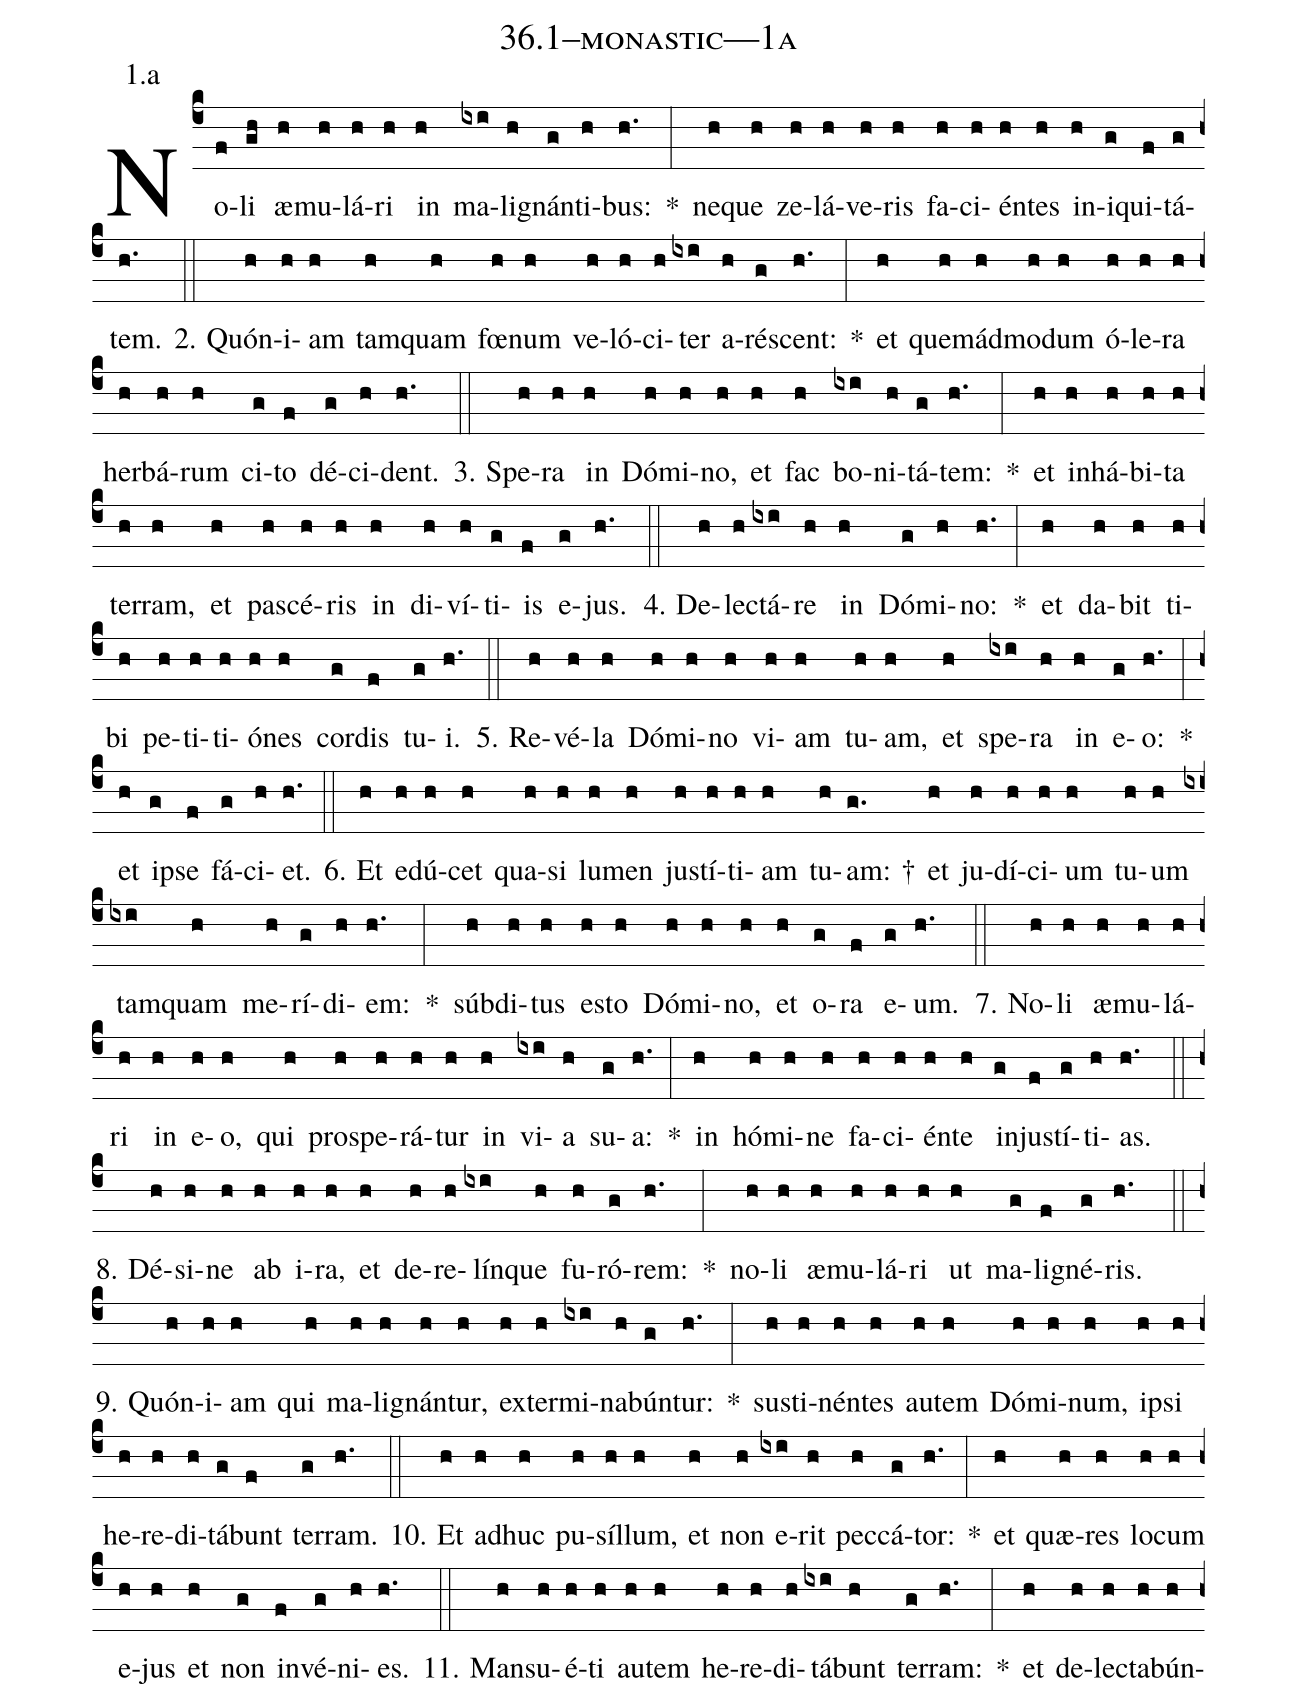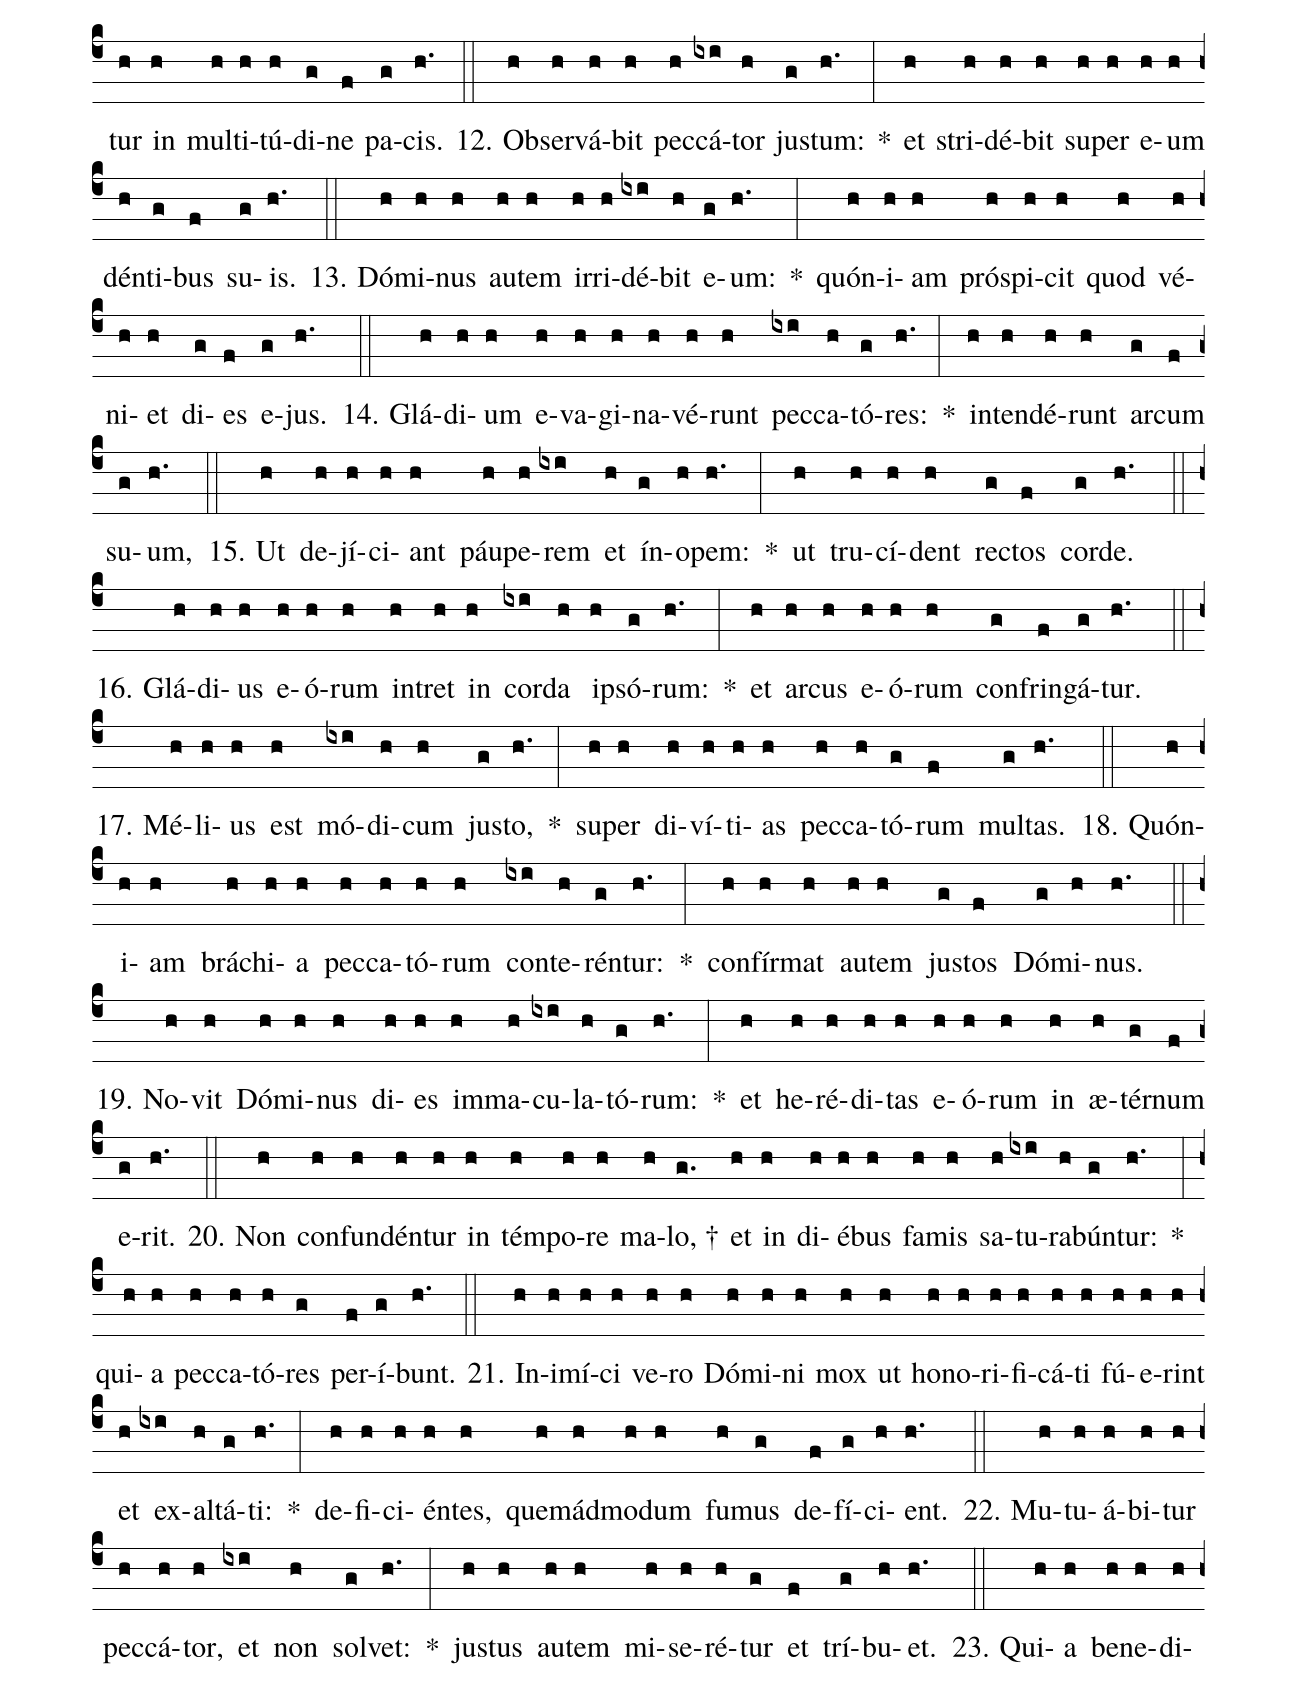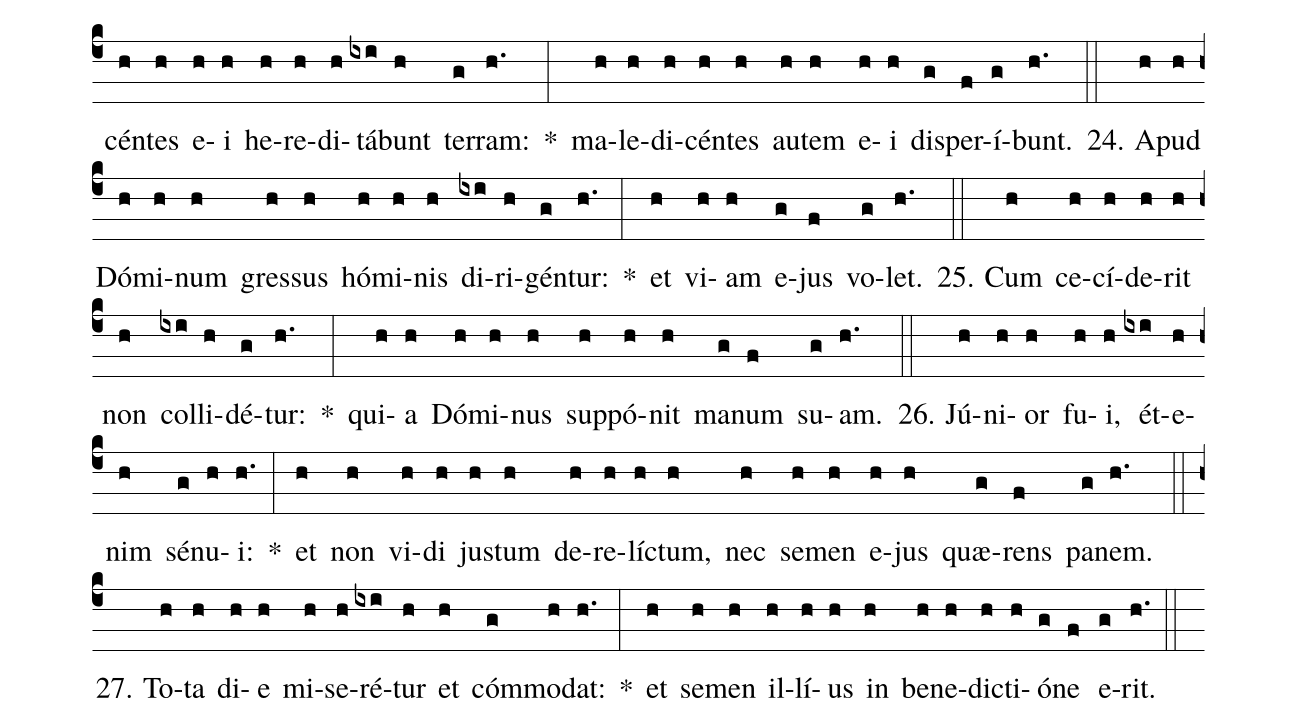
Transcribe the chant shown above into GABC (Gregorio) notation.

name: 36.1--monastic---1a;
annotation: 1.a;
%%
(c4)No(f)li(gh) æ(h)mu(h)lá(h)ri(h) in(h) ma(ixi)li(h)gnán(g)ti(h)bus:(h.) *(:) ne(h)que(h) ze(h)lá(h)ve(h)ris(h) fa(h)ci(h)én(h)tes(h) in(h)i(g)qui(f)tá(g)tem.(h.) (::)
2. Quón(h)i(h)am(h) tam(h)quam(h) fœ(h)num(h) ve(h)ló(h)ci(h)ter(ixi) a(h)ré(g)scent:(h.) *(:) et(h) quem(h)ád(h)mo(h)dum(h) ó(h)le(h)ra(h) her(h)bá(h)rum(h) ci(g)to(f) dé(g)ci(h)dent.(h.) (::)
3. Spe(h)ra(h) in(h) Dó(h)mi(h)no,(h) et(h) fac(h) bo(ixi)ni(h)tá(g)tem:(h.) *(:) et(h) in(h)há(h)bi(h)ta(h) ter(h)ram,(h) et(h) pa(h)scé(h)ris(h) in(h) di(h)ví(h)ti(g)is(f) e(g)jus.(h.) (::)
4. De(h)lec(h)tá(ixi)re(h) in(h) Dó(g)mi(h)no:(h.) *(:) et(h) da(h)bit(h) ti(h)bi(h) pe(h)ti(h)ti(h)ó(h)nes(h) cor(g)dis(f) tu(g)i.(h.) (::)
5. Re(h)vé(h)la(h) Dó(h)mi(h)no(h) vi(h)am(h) tu(h)am,(h) et(h) spe(ixi)ra(h) in(h) e(g)o:(h.) *(:) et(h) ip(g)se(f) fá(g)ci(h)et.(h.) (::)
6. Et(h) e(h)dú(h)cet(h) qua(h)si(h) lu(h)men(h) jus(h)tí(h)ti(h)am(h) tu(h)am: †(g.) et(h) ju(h)dí(h)ci(h)um(h) tu(h)um(h) tam(ixi)quam(h) me(h)rí(g)di(h)em:(h.) *(:) súb(h)di(h)tus(h) es(h)to(h) Dó(h)mi(h)no,(h) et(h) o(g)ra(f) e(g)um.(h.) (::)
7. No(h)li(h) æ(h)mu(h)lá(h)ri(h) in(h) e(h)o,(h) qui(h) pro(h)spe(h)rá(h)tur(h) in(h) vi(ixi)a(h) su(g)a:(h.) *(:) in(h) hó(h)mi(h)ne(h) fa(h)ci(h)én(h)te(h) in(g)jus(f)tí(g)ti(h)as.(h.) (::)
8. Dé(h)si(h)ne(h) ab(h) i(h)ra,(h) et(h) de(h)re(h)lín(ixi)que(h) fu(h)ró(g)rem:(h.) *(:) no(h)li(h) æ(h)mu(h)lá(h)ri(h) ut(h) ma(g)li(f)gné(g)ris.(h.) (::)
9. Quón(h)i(h)am(h) qui(h) ma(h)li(h)gnán(h)tur,(h) ex(h)ter(h)mi(ixi)na(h)bún(g)tur:(h.) *(:) sus(h)ti(h)nén(h)tes(h) au(h)tem(h) Dó(h)mi(h)num,(h) ip(h)si(h) he(h)re(h)di(h)tá(g)bunt(f) ter(g)ram.(h.) (::)
10. Et(h) ad(h)huc(h) pu(h)síl(h)lum,(h) et(h) non(h) e(ixi)rit(h) pec(h)cá(g)tor:(h.) *(:) et(h) quæ(h)res(h) lo(h)cum(h) e(h)jus(h) et(h) non(g) in(f)vé(g)ni(h)es.(h.) (::)
11. Man(h)su(h)é(h)ti(h) au(h)tem(h) he(h)re(h)di(h)tá(ixi)bunt(h) ter(g)ram:(h.) *(:) et(h) de(h)lec(h)ta(h)bún(h)tur(h) in(h) mul(h)ti(h)tú(h)di(g)ne(f) pa(g)cis.(h.) (::)
12. Ob(h)ser(h)vá(h)bit(h) pec(h)cá(ixi)tor(h) jus(g)tum:(h.) *(:) et(h) stri(h)dé(h)bit(h) su(h)per(h) e(h)um(h) dén(h)ti(g)bus(f) su(g)is.(h.) (::)
13. Dó(h)mi(h)nus(h) au(h)tem(h) ir(h)ri(h)dé(ixi)bit(h) e(g)um:(h.) *(:) quón(h)i(h)am(h) pró(h)spi(h)cit(h) quod(h) vé(h)ni(h)et(h) di(g)es(f) e(g)jus.(h.) (::)
14. Glá(h)di(h)um(h) e(h)va(h)gi(h)na(h)vé(h)runt(h) pec(ixi)ca(h)tó(g)res:(h.) *(:) in(h)ten(h)dé(h)runt(h) ar(g)cum(f) su(g)um,(h.) (::)
15. Ut(h) de(h)jí(h)ci(h)ant(h) páu(h)pe(h)rem(ixi) et(h) ín(g)o(h)pem:(h.) *(:) ut(h) tru(h)cí(h)dent(h) rec(g)tos(f) cor(g)de.(h.) (::)
16. Glá(h)di(h)us(h) e(h)ó(h)rum(h) in(h)tret(h) in(h) cor(ixi)da(h) ip(h)só(g)rum:(h.) *(:) et(h) ar(h)cus(h) e(h)ó(h)rum(h) con(g)frin(f)gá(g)tur.(h.) (::)
17. Mé(h)li(h)us(h) est(h) mó(ixi)di(h)cum(h) jus(g)to,(h.) *(:) su(h)per(h) di(h)ví(h)ti(h)as(h) pec(h)ca(h)tó(g)rum(f) mul(g)tas.(h.) (::)
18. Quón(h)i(h)am(h) brá(h)chi(h)a(h) pec(h)ca(h)tó(h)rum(h) con(ixi)te(h)rén(g)tur:(h.) *(:) con(h)fír(h)mat(h) au(h)tem(h) jus(g)tos(f) Dó(g)mi(h)nus.(h.) (::)
19. No(h)vit(h) Dó(h)mi(h)nus(h) di(h)es(h) im(h)ma(h)cu(ixi)la(h)tó(g)rum:(h.) *(:) et(h) he(h)ré(h)di(h)tas(h) e(h)ó(h)rum(h) in(h) æ(h)tér(g)num(f) e(g)rit.(h.) (::)
20. Non(h) con(h)fun(h)dén(h)tur(h) in(h) tém(h)po(h)re(h) ma(h)lo, †(g.) et(h) in(h) di(h)é(h)bus(h) fa(h)mis(h) sa(h)tu(ixi)ra(h)bún(g)tur:(h.) *(:) qui(h)a(h) pec(h)ca(h)tó(h)res(g) per(f)í(g)bunt.(h.) (::)
21. In(h)i(h)mí(h)ci(h) ve(h)ro(h) Dó(h)mi(h)ni(h) mox(h) ut(h) ho(h)no(h)ri(h)fi(h)cá(h)ti(h) fú(h)e(h)rint(h) et(h) ex(ixi)al(h)tá(g)ti:(h.) *(:) de(h)fi(h)ci(h)én(h)tes,(h) quem(h)ád(h)mo(h)dum(h) fu(h)mus(g) de(f)fí(g)ci(h)ent.(h.) (::)
22. Mu(h)tu(h)á(h)bi(h)tur(h) pec(h)cá(h)tor,(h) et(ixi) non(h) sol(g)vet:(h.) *(:) jus(h)tus(h) au(h)tem(h) mi(h)se(h)ré(h)tur(g) et(f) trí(g)bu(h)et.(h.) (::)
23. Qui(h)a(h) be(h)ne(h)di(h)cén(h)tes(h) e(h)i(h) he(h)re(h)di(h)tá(ixi)bunt(h) ter(g)ram:(h.) *(:) ma(h)le(h)di(h)cén(h)tes(h) au(h)tem(h) e(h)i(h) dis(g)per(f)í(g)bunt.(h.) (::)
24. A(h)pud(h) Dó(h)mi(h)num(h) gres(h)sus(h) hó(h)mi(h)nis(h) di(ixi)ri(h)gén(g)tur:(h.) *(:) et(h) vi(h)am(h) e(g)jus(f) vo(g)let.(h.) (::)
25. Cum(h) ce(h)cí(h)de(h)rit(h) non(h) col(ixi)li(h)dé(g)tur:(h.) *(:) qui(h)a(h) Dó(h)mi(h)nus(h) sup(h)pó(h)nit(h) ma(g)num(f) su(g)am.(h.) (::)
26. Jú(h)ni(h)or(h) fu(h)i,(h) ét(ixi)e(h)nim(h) sé(g)nu(h)i:(h.) *(:) et(h) non(h) vi(h)di(h) jus(h)tum(h) de(h)re(h)líc(h)tum,(h) nec(h) se(h)men(h) e(h)jus(h) quæ(g)rens(f) pa(g)nem.(h.) (::)
27. To(h)ta(h) di(h)e(h) mi(h)se(h)ré(ixi)tur(h) et(h) cóm(g)mo(h)dat:(h.) *(:) et(h) se(h)men(h) il(h)lí(h)us(h) in(h) be(h)ne(h)dic(h)ti(h)ó(g)ne(f) e(g)rit.(h.) (::)
